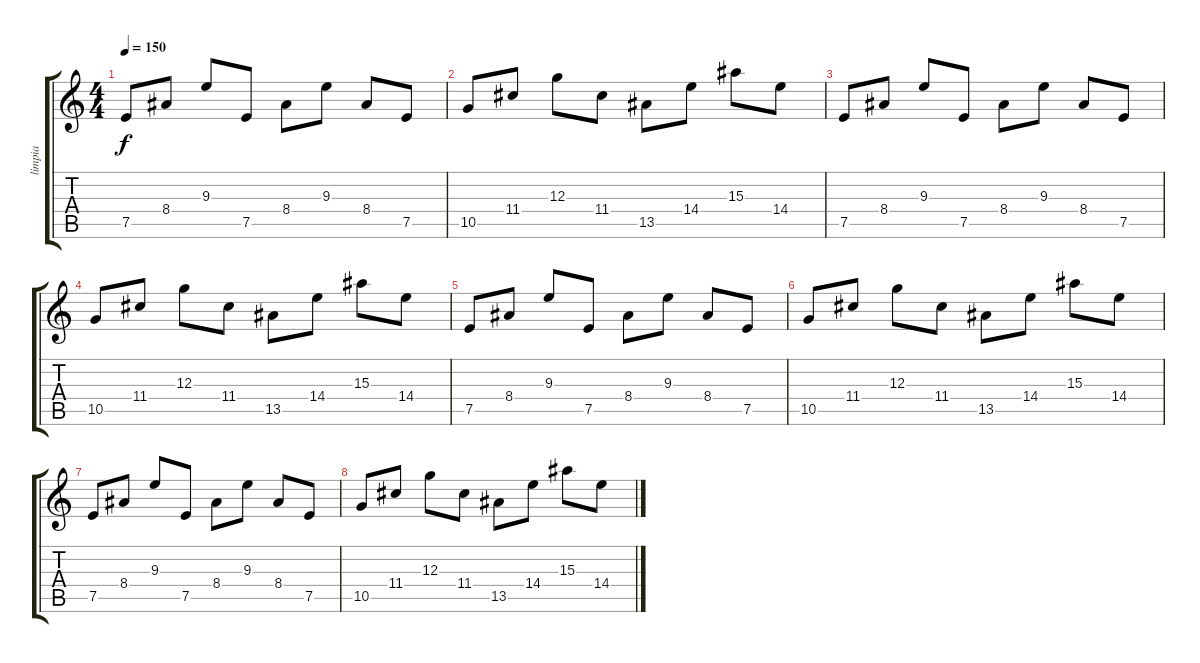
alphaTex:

\track ("limpia" "limpia") {instrument acousticguitarsteel}
\staff {score tabs}
\tuning (E4 B3 G3 D3 A2 E2) {hide}
\ts (4 4)
\tempo 150
\clef g2
\ks c
7.5.8{dy f} 8.4.8 9.3.8 7.5.8 8.4.8 9.3.8 8.4.8 7.5.8 |
10.5.8 11.4.8 12.3.8 11.4.8 13.5.8 14.4.8 15.3.8 14.4.8 |
7.5.8 8.4.8 9.3.8 7.5.8 8.4.8 9.3.8 8.4.8 7.5.8 |
10.5.8 11.4.8 12.3.8 11.4.8 13.5.8 14.4.8 15.3.8 14.4.8 |
7.5.8 8.4.8 9.3.8 7.5.8 8.4.8 9.3.8 8.4.8 7.5.8 |
10.5.8 11.4.8 12.3.8 11.4.8 13.5.8 14.4.8 15.3.8 14.4.8 |
7.5.8 8.4.8 9.3.8 7.5.8 8.4.8 9.3.8 8.4.8 7.5.8 |
10.5.8 11.4.8 12.3.8 11.4.8 13.5.8 14.4.8 15.3.8 14.4.8
